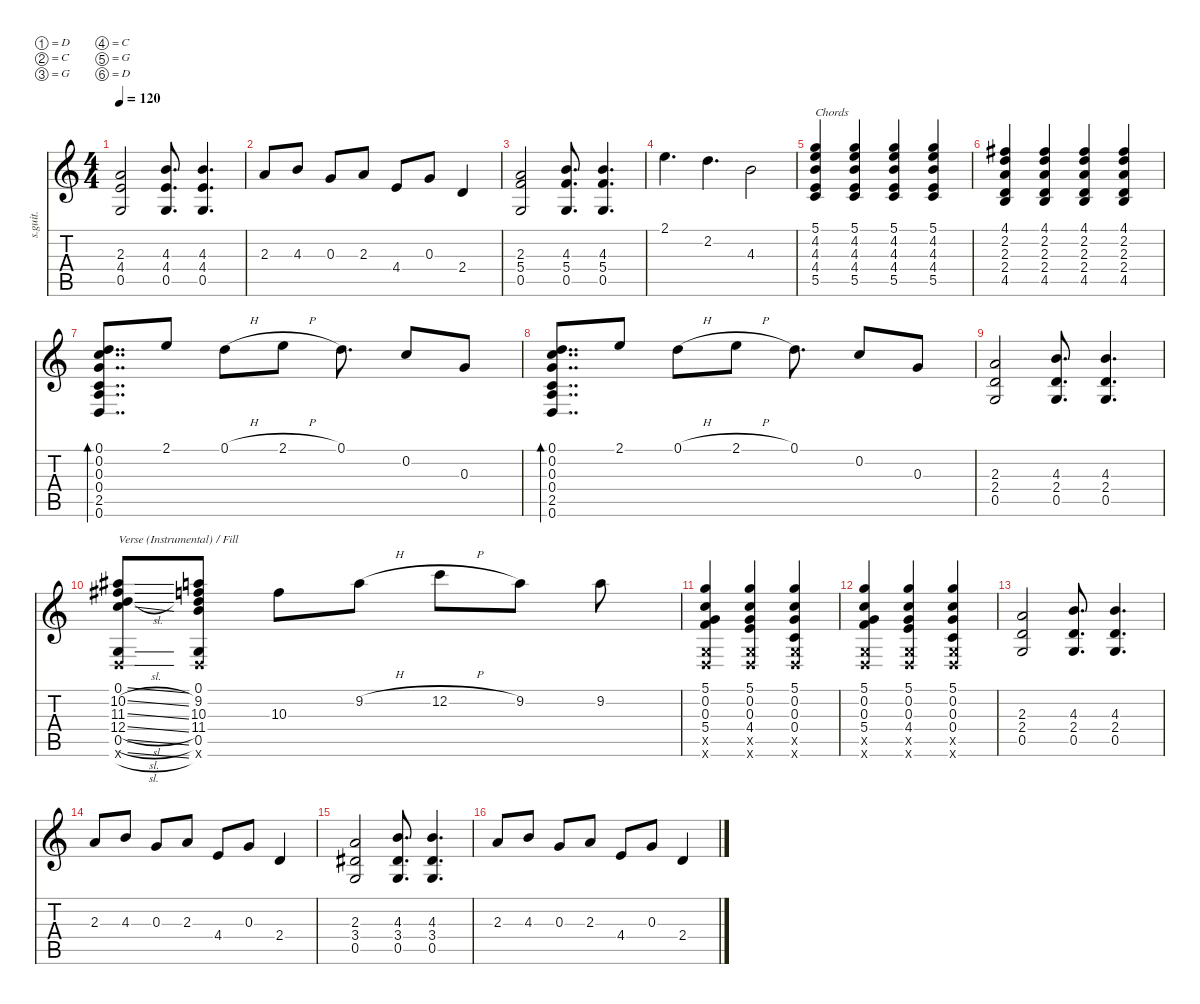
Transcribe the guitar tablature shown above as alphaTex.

\defaultSystemsLayout 4
\hideDynamics
\bracketExtendMode nobrackets
\otherSystemsTrackNameOrientation horizontal
\track ("Steel Guitar" "s.guit.") {instrument acousticguitarsteel}
\staff {score tabs}
\tuning (D4 C4 G3 C3 G2 D2)
\ts (4 4)
\tempo 120
\clef g2
\ks c
(4.4 2.3 0.5).2{dy mf beam Up} (4.3 4.4 0.5).8{d beam Up} (4.3 4.4 0.5).4{d beam Up} |
2.3.8{beam Up} 4.3.8{beam Up} 0.3.8{beam Up} 2.3.8{beam Up} 4.4.8{beam Up} 0.3.8{beam Up} 2.4.4{beam Up} |
(5.4 2.3 0.5).2{beam Up} (4.3 5.4 0.5).8{d beam Up} (4.3 5.4 0.5).4{d beam Up} |
2.1.4{d beam Down} 2.2.4{d beam Down} 4.3.2{beam Down} |
(5.1 4.2 4.3 4.4 5.5).4{txt "Chords" beam Up} (5.1 4.2 4.3 4.4 5.5).4{beam Up} (5.1 4.2 4.3 4.4 5.5).4{beam Up} (5.1 4.2 4.3 4.4 5.5).4{beam Up} |
(4.1{acc #} 2.2 2.3 2.4 4.5).4{beam Up} (4.1{acc #} 2.2 2.3 2.4 4.5).4{beam Up} (4.1{acc #} 2.2 2.3 2.4 4.5).4{beam Up} (4.1{acc #} 2.2 2.3 2.4 4.5).4{beam Up} |
(2.5 0.6 0.4 0.3 0.2 0.1).8{dd bd 480 beam Up} 2.1.8{beam Up} 0.1{h}.8{beam Down} 2.1{h}.8{beam Down} 0.1.8{d beam Down} 0.2.8{beam Up} 0.3.8{beam Up} |
(2.5 0.6 0.4 0.3 0.2 0.1).8{dd bd 480 beam Up} 2.1.8{beam Up} 0.1{h}.8{beam Down} 2.1{h}.8{beam Down} 0.1.8{d beam Down} 0.2.8{beam Up} 0.3.8{beam Up} |
(2.4 2.3 0.5).2{beam Up} (4.3 2.4 0.5).8{d beam Up} (4.3 2.4 0.5).4{d beam Up} |
(10.2{sl acc #} 11.3{sl acc #} 12.4{sl} 0.5{sl} 0.6{sl x} 0.1{sl}).8{txt "Verse (Instrumental) / Fill" beam Up} (9.2 10.3 11.4 0.5 0.6{x} 0.1).8{beam Up} 10.3.8{beam Down} 9.2{h}.8{beam Down} 12.2{h}.8{beam Down} 9.2.8{beam Down} 9.2.8{beam Down} |
(5.4 5.1 0.5{x} 0.6{x} 0.2 0.3).4{beam Up} (4.4 5.1 0.5{x} 0.6{x} 0.2 0.3).4{beam Up} (0.4 5.1 0.5{x} 0.6{x} 0.2 0.3).4{beam Up} |
(5.4 5.1 0.5{x} 0.6{x} 0.2 0.3).4{beam Up} (4.4 5.1 0.5{x} 0.6{x} 0.2 0.3).4{beam Up} (0.4 5.1 0.5{x} 0.6{x} 0.2 0.3).4{beam Up} |
(2.4 2.3 0.5).2{beam Up} (4.3 2.4 0.5).8{d beam Up} (4.3 2.4 0.5).4{d beam Up} |
2.3.8{beam Up} 4.3.8{beam Up} 0.3.8{beam Up} 2.3.8{beam Up} 4.4.8{beam Up} 0.3.8{beam Up} 2.4.4{beam Up} |
(3.4{acc #} 2.3 0.5).2{beam Up} (4.3 3.4{acc #} 0.5).8{d beam Up} (4.3 3.4{acc #} 0.5).4{d beam Up} |
2.3.8{beam Up} 4.3.8{beam Up} 0.3.8{beam Up} 2.3.8{beam Up} 4.4.8{beam Up} 0.3.8{beam Up} 2.4.4{beam Up}
